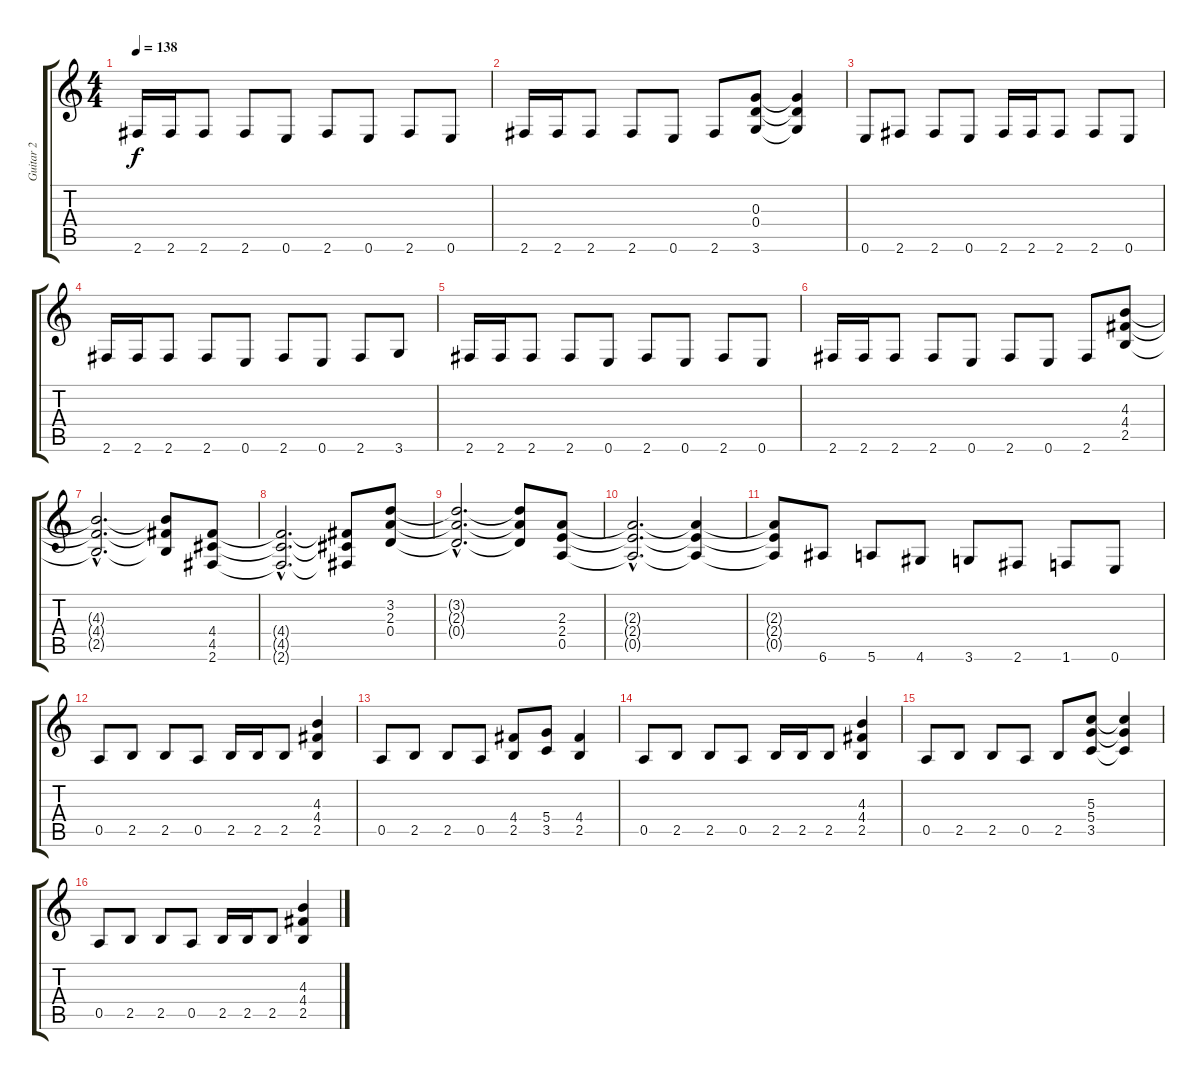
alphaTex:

\track ("Guitar 2" "Guitar 2") {instrument distortionguitar}
\staff {score tabs}
\tuning (E4 B3 G3 D3 A2 E2) {hide}
\ts (4 4)
\tempo 138
\clef g2
\ks c
2.6.16{dy f} 2.6.16 2.6.8 2.6.8 0.6.8 2.6.8 0.6.8 2.6.8 0.6.8 |
2.6.16 2.6.16 2.6.8 2.6.8 0.6.8 2.6.8 (0.3 0.4 3.6).8 (0.3{t} 0.4{t} 3.6{t}).4 |
0.6.8 2.6.8 2.6.8 0.6.8 2.6.16 2.6.16 2.6.8 2.6.8 0.6.8 |
2.6.16 2.6.16 2.6.8 2.6.8 0.6.8 2.6.8 0.6.8 2.6.8 3.6.8 |
2.6.16 2.6.16 2.6.8 2.6.8 0.6.8 2.6.8 0.6.8 2.6.8 0.6.8 |
2.6.16 2.6.16 2.6.8 2.6.8 0.6.8 2.6.8 0.6.8 2.6.8 (4.3 4.4 2.5).8 |
(4.3{hac t} 4.4{hac t} 2.5{hac t}).2{d} (4.3{t} 4.4{t} 2.5{t}).8 (4.4 4.5 2.6).8 |
(4.4{hac t} 4.5{hac t} 2.6{hac t}).2{d} (4.4{t} 4.5{t} 2.6{t}).8 (3.2 2.3 0.4).8 |
(3.2{hac t} 2.3{hac t} 0.4{hac t}).2{d} (3.2{t} 2.3{t} 0.4{t}).8 (2.3 2.4 0.5).8 |
(2.3{hac t} 2.4{hac t} 0.5{hac t}).2{d} (2.3{t} 2.4{t} 0.5{t}).4 |
(2.3{t} 2.4{t} 0.5{t}).8 6.6.8 5.6.8 4.6.8 3.6.8 2.6.8 1.6.8 0.6.8 |
0.5.8 2.5.8 2.5.8 0.5.8 2.5.16 2.5.16 2.5.8 (4.3 4.4 2.5).4 |
0.5.8 2.5.8 2.5.8 0.5.8 (4.4 2.5).8 (5.4 3.5).8 (4.4 2.5).4 |
0.5.8 2.5.8 2.5.8 0.5.8 2.5.16 2.5.16 2.5.8 (4.3 4.4 2.5).4 |
0.5.8 2.5.8 2.5.8 0.5.8 2.5.8 (5.3 5.4 3.5).8 (5.3{t} 5.4{t} 3.5{t}).4 |
0.5.8 2.5.8 2.5.8 0.5.8 2.5.16 2.5.16 2.5.8 (4.3 4.4 2.5).4
